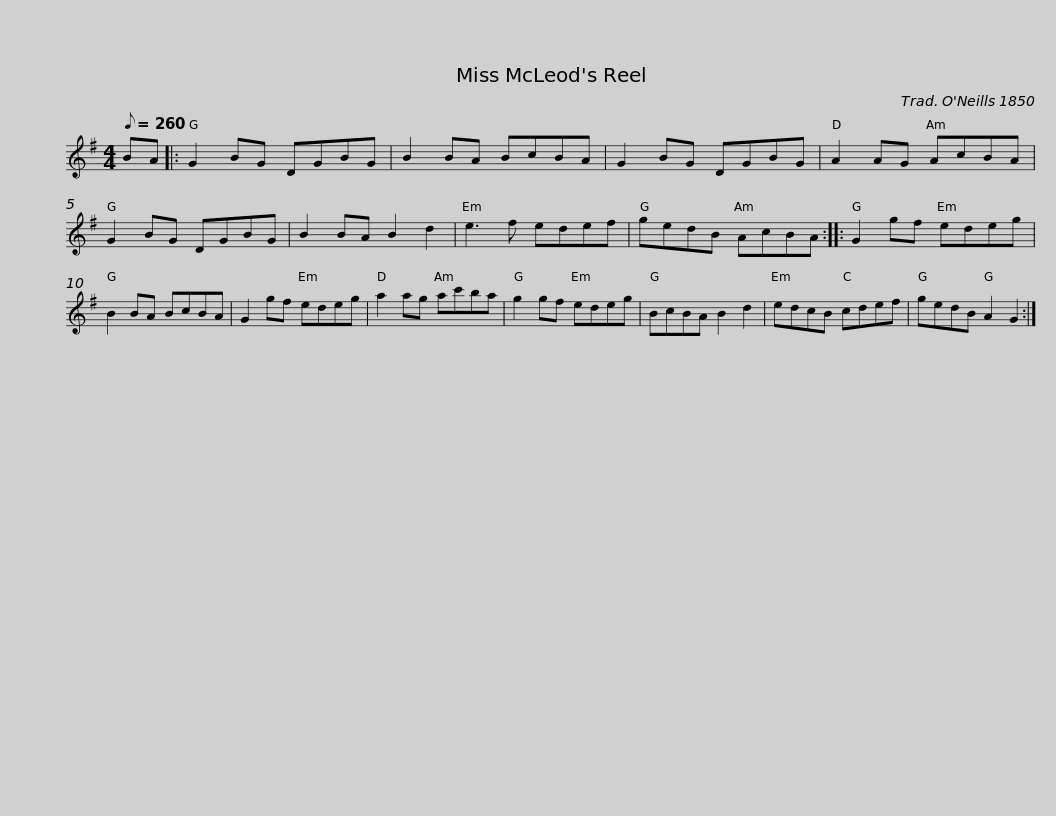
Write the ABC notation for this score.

X:1
L:1/8
Q:1/8=260
M:4/4
I:linebreak $
K:G
V:1 treble
V:1
 BA |: G2 BG DGBG | B2 BA BcBA | G2 BG DGBG | A2 AG AcBA | %5
 G2 BG DGBG | B2 BA B2 d2 |$ e3 f edef | gedB AcBA :: G2 gf edeg | %10
 B2 BA BcBA | G2 gf edeg | a2 ag ac'ba |$ g2 gf edeg | BcBA B2 d2 | %15
 edcB cdef | gedB A2 G2 :| %17
